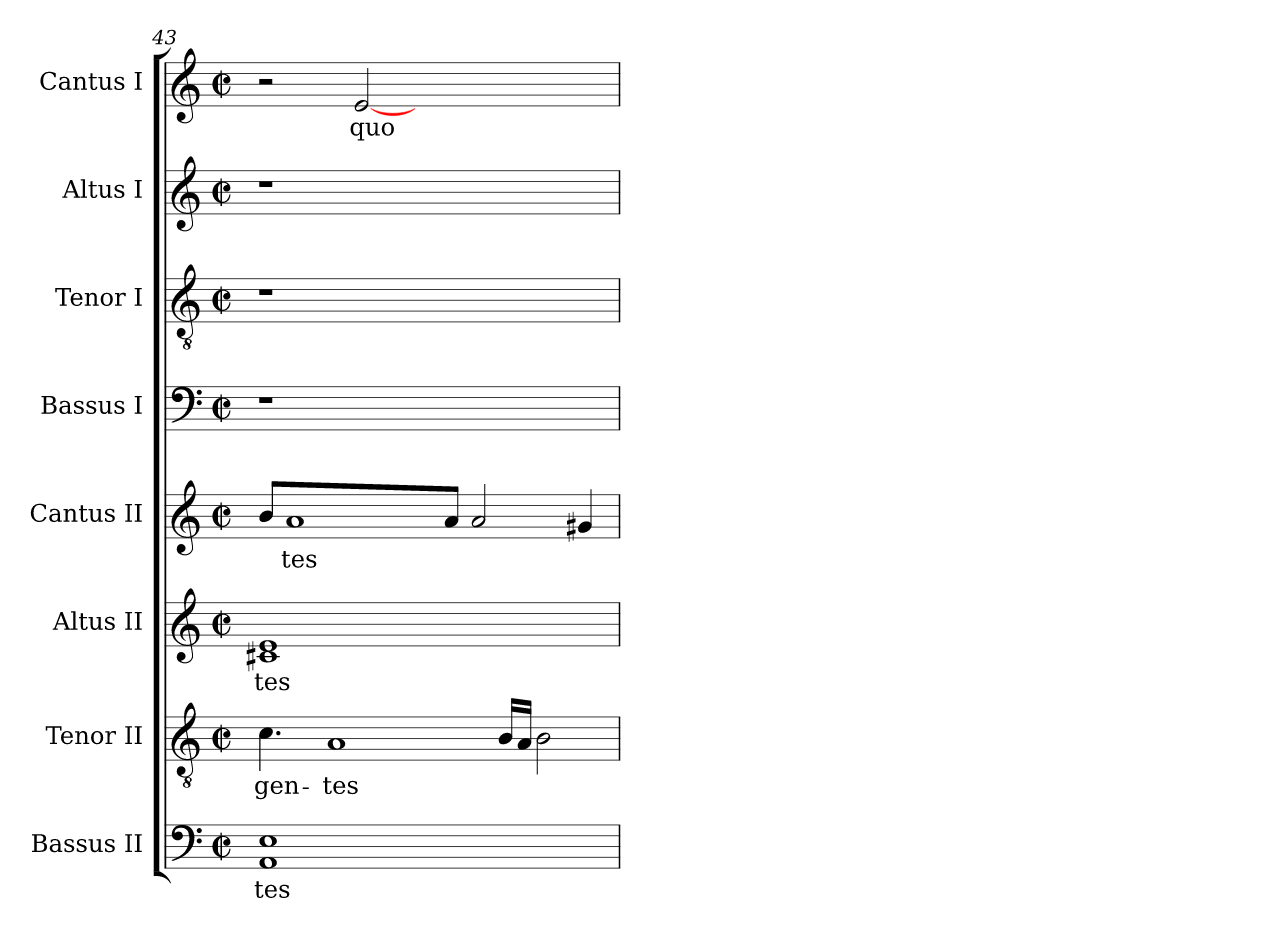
**kern	**text	**kern	**text	**kern	**text	**kern	**text	**kern	**kern	**kern	**kern	**text
*part8	*part8	*part7	*part7	*part6	*part6	*part5	*part5	*part4	*part3	*part2	*part1	*part1
*staff8	*staff8	*staff7	*staff7	*staff6	*staff6	*staff5	*staff5	*staff4	*staff3	*staff2	*staff1	*staff1
*I"Bassus II	*	*I"Tenor II	*	*I"Altus II	*	*I"Cantus II	*	*I"Bassus I	*I"Tenor I	*I"Altus I	*I"Cantus I	*
*clefF4	*	*clefGv2	*	*clefG2	*	*clefG2	*	*clefF4	*clefGv2	*clefG2	*clefG2	*
*M2/2	*	*M2/2	*	*M2/2	*	*M2/2	*	*M2/2	*M2/2	*M2/2	*M2/2	*
*met(c|)	*	*met(c|)	*	*met(c|)	*	*met(c|)	*	*met(c|)	*met(c|)	*met(c|)	*met(c|)	*
=43	=43	=43	=43	=43	=43	=43	=43	=43	=43	=43	=43	=43
!	!LO:LY:b:cj	!	!LO:LY:b	!	!LO:LY:b:cj	!	!	!	!	!	!	!
1E 1AA	-tes	4.c\	gen-	1e 1c#X	tes	8b/L	.	1r	1r	1r	2r	.
!	!	!	!	!	!	!	!LO:LY:b:cj	!	!	!	!	!
.	.	.	.	.	.	1a	tes	.	.	.	.	.
!	!	!	!LO:LY:b:cj	!	!	!	!	!	!	!	!	!
.	.	1A	-tes	.	.	.	.	.	.	.	.	.
!	!	!	!	!	!	!	!	!	!	!	!	!LO:LY:b
.	.	.	.	.	.	.	.	.	.	.	[<2e/	quo
1ryy	.	.	.	1ryy	.	.	.	1ryy	1ryy	1ryy	1ryy	.
.	.	.	.	.	.	8a/J	.	.	.	.	.	.
.	.	.	.	.	.	2a/	.	.	.	.	.	.
.	.	16B/L	.	.	.	.	.	.	.	.	.	.
.	.	16A/J	.	.	.	.	.	.	.	.	.	.
.	.	2B\	.	.	.	.	.	.	.	.	.	.
.	.	.	.	.	.	4g#/	.	.	.	.	.	.
=	=	=	=	=	=	=	=	=	=	=	=	=
*-	*-	*-	*-	*-	*-	*-	*-	*-	*-	*-	*-	*-
